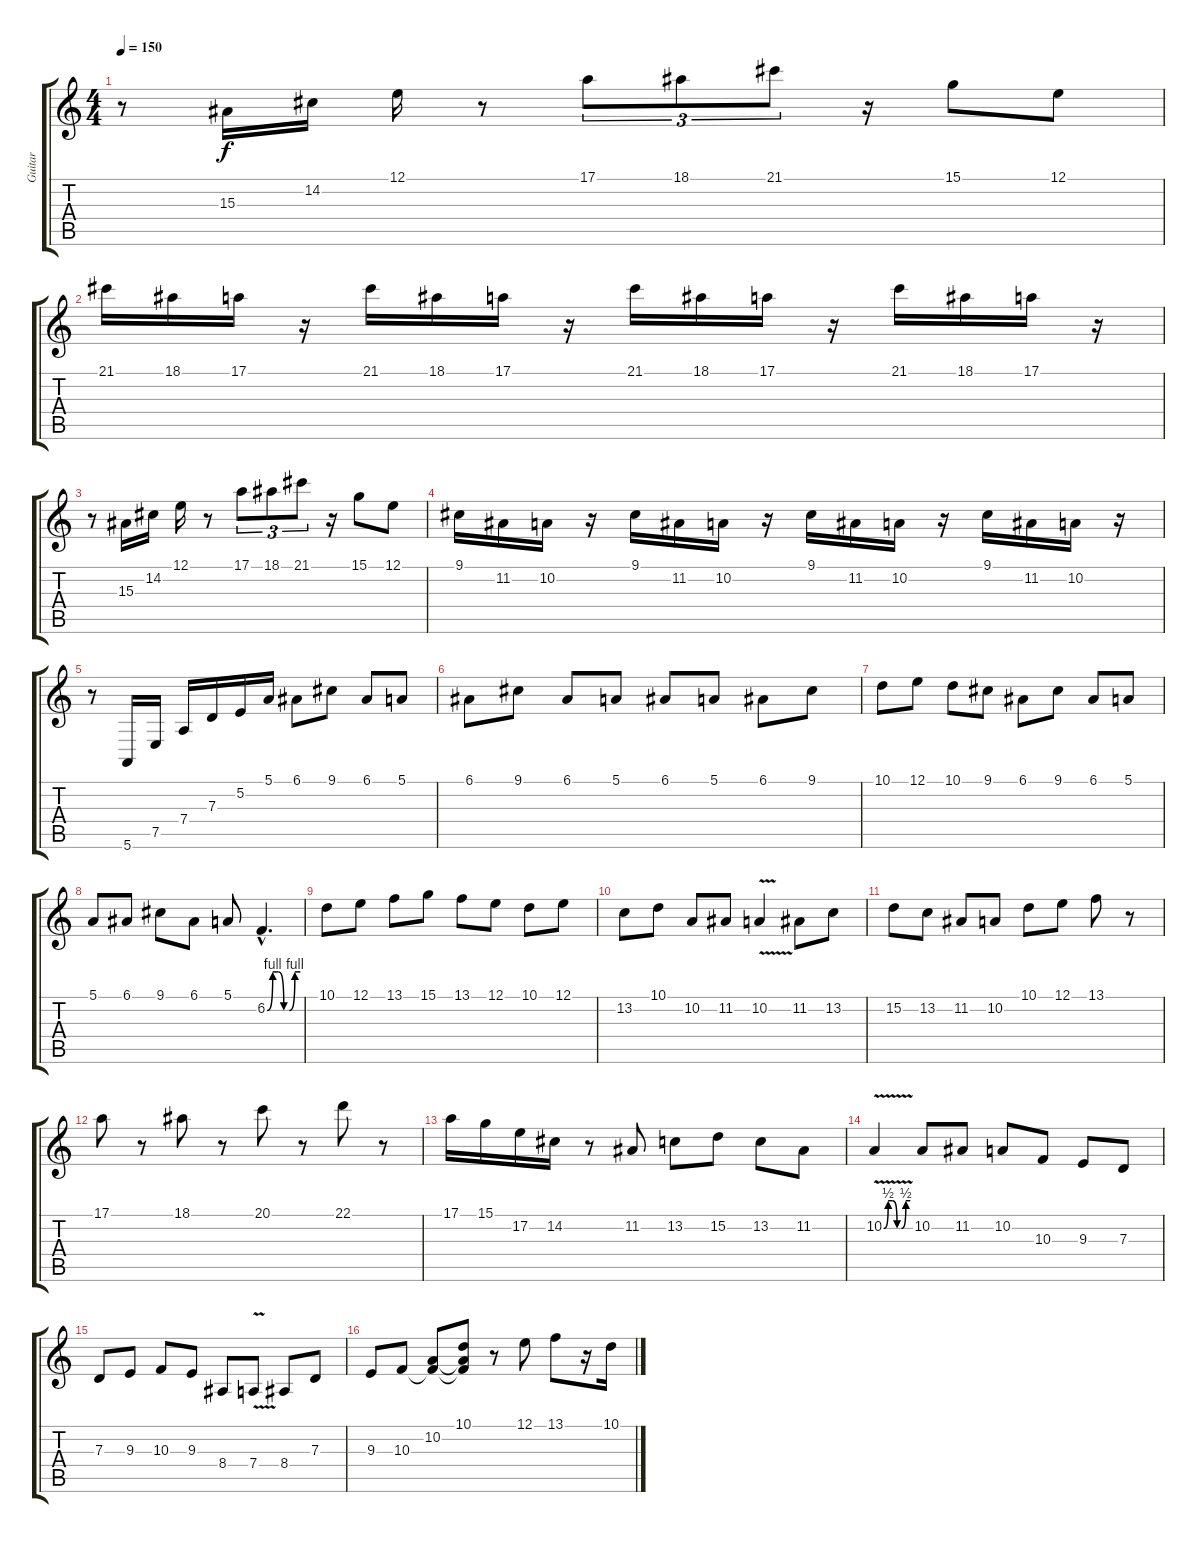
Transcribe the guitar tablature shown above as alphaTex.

\track ("Guitar" "Guitar") {instrument fx1rain}
\staff {score tabs}
\tuning (E4 B3 G3 D3 A2 E2) {hide}
\ts (4 4)
\tempo 150
\clef g2
\ks c
r.8{dy f} 15.3.16 14.2.16 12.1.16 r.8 17.1.8{tu (3 2)} 18.1.8{tu (3 2)} 21.1.8{tu (3 2)} r.16 15.1.8 12.1.8 |
21.1.16 18.1.16 17.1.16 r.16 21.1.16 18.1.16 17.1.16 r.16 21.1.16 18.1.16 17.1.16 r.16 21.1.16 18.1.16 17.1.16 r.16 |
r.8 15.3.16 14.2.16 12.1.16 r.8 17.1.8{tu (3 2)} 18.1.8{tu (3 2)} 21.1.8{tu (3 2)} r.16 15.1.8 12.1.8 |
9.1.16 11.2.16 10.2.16 r.16 9.1.16 11.2.16 10.2.16 r.16 9.1.16 11.2.16 10.2.16 r.16 9.1.16 11.2.16 10.2.16 r.16 |
r.8 5.6.16 7.5.16 7.4.16 7.3.16 5.2.16 5.1.16 6.1.8 9.1.8 6.1.8 5.1.8 |
6.1.8 9.1.8 6.1.8 5.1.8 6.1.8 5.1.8 6.1.8 9.1.8 |
10.1.8 12.1.8 10.1.8 9.1.8 6.1.8 9.1.8 6.1.8 5.1.8 |
5.1.8 6.1.8 9.1.8 6.1.8 5.1.8 6.2{be (custom 0 0 10 4 20 4 30 0 40 0 50 4 60 4) hac}.4{d} |
10.1.8 12.1.8 13.1.8 15.1.8 13.1.8 12.1.8 10.1.8 12.1.8 |
13.2.8 10.1.8 10.2.8 11.2.8 10.2{v}.4 11.2.8 13.2.8 |
15.2.8 13.2.8 11.2.8 10.2.8 10.1.8 12.1.8 13.1.8 r.8 |
17.1.8 r.8 18.1.8 r.8 20.1.8 r.8 22.1.8 r.8 |
17.1.16 15.1.16 17.2.16 14.2.16 r.8 11.2.8 13.2.8 15.2.8 13.2.8 11.2.8 |
10.2{be (custom 0 0 10 2 20 2 30 0 40 0 50 2 60 2) v}.4 10.2.8 11.2.8 10.2.8 10.3.8 9.3.8 7.3.8 |
7.3.8 9.3.8 10.3.8 9.3.8 8.4.8 7.4{v}.8 8.4.8 7.3.8 |
9.3.8 10.3.8 (10.2 10.3{t}).8 (10.1 10.2{t} 10.3{t}).8 r.8 12.1.8 13.1.8 r.16 10.1.16
